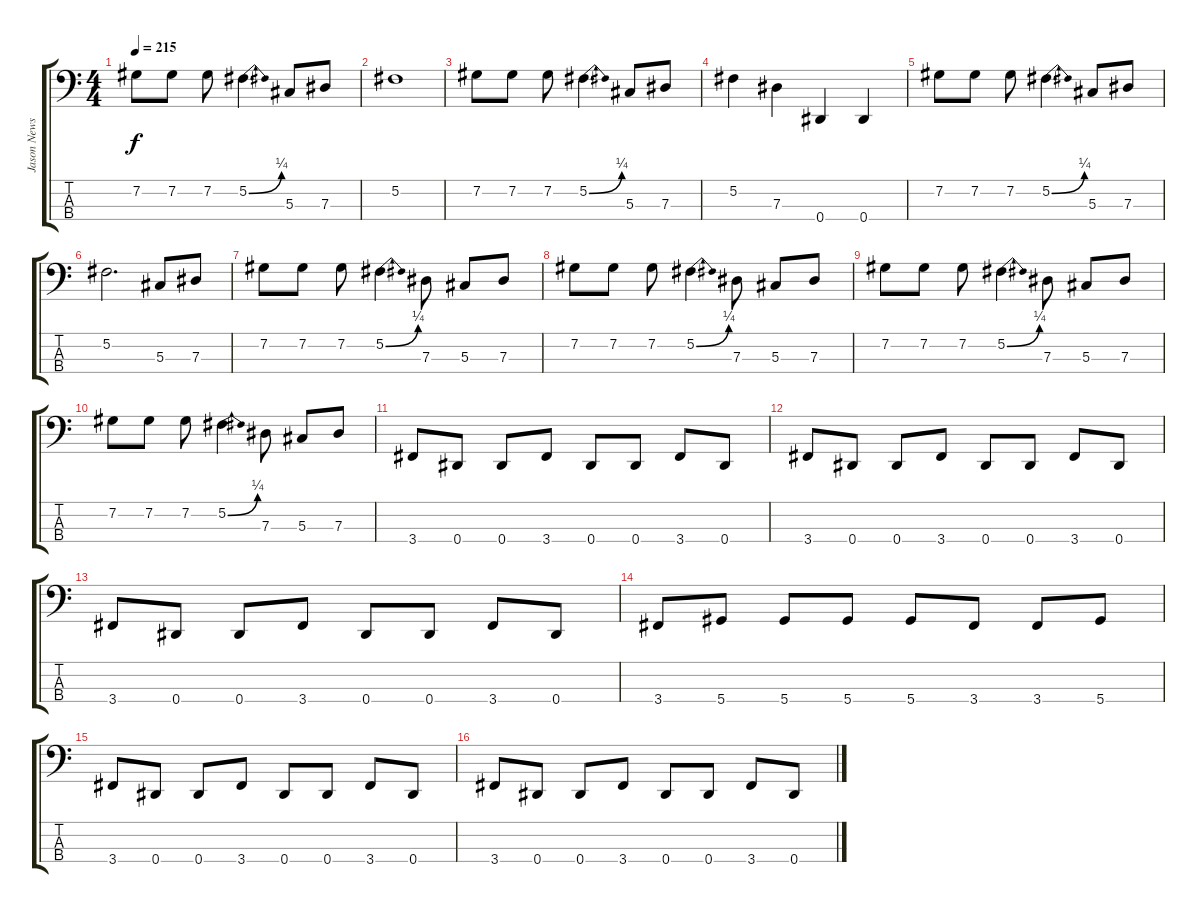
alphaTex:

\track ("Jason Newsted" "Jason News") {instrument electricbasspick}
\staff {score tabs}
\tuning (Gb2 Db2 Ab1 Eb1) {hide}
\ts (4 4)
\tempo 215
\clef f4
\ks c
7.2.8{dy f} 7.2.8 7.2.8 5.2{be (bend 0 0 60 1)}.4{d} 5.3.8 7.3.8 |
5.2.1 |
7.2.8 7.2.8 7.2.8 5.2{be (bend 0 0 60 1)}.4{d} 5.3.8 7.3.8 |
5.2.4 7.3.4 0.4.4 0.4.4 |
7.2.8 7.2.8 7.2.8 5.2{be (bend 0 0 60 1)}.4{d} 5.3.8 7.3.8 |
5.2.2{d} 5.3.8 7.3.8 |
7.2.8 7.2.8 7.2.8 5.2{be (bend 0 0 60 1)}.4 7.3.8 5.3.8 7.3.8 |
7.2.8 7.2.8 7.2.8 5.2{be (bend 0 0 60 1)}.4 7.3.8 5.3.8 7.3.8 |
7.2.8 7.2.8 7.2.8 5.2{be (bend 0 0 60 1)}.4 7.3.8 5.3.8 7.3.8 |
7.2.8 7.2.8 7.2.8 5.2{be (bend 0 0 60 1)}.4 7.3.8 5.3.8 7.3.8 |
3.4.8 0.4.8 0.4.8 3.4.8 0.4.8 0.4.8 3.4.8 0.4.8 |
3.4.8 0.4.8 0.4.8 3.4.8 0.4.8 0.4.8 3.4.8 0.4.8 |
3.4.8 0.4.8 0.4.8 3.4.8 0.4.8 0.4.8 3.4.8 0.4.8 |
3.4.8 5.4.8 5.4.8 5.4.8 5.4.8 3.4.8 3.4.8 5.4.8 |
3.4.8 0.4.8 0.4.8 3.4.8 0.4.8 0.4.8 3.4.8 0.4.8 |
3.4.8 0.4.8 0.4.8 3.4.8 0.4.8 0.4.8 3.4.8 0.4.8
